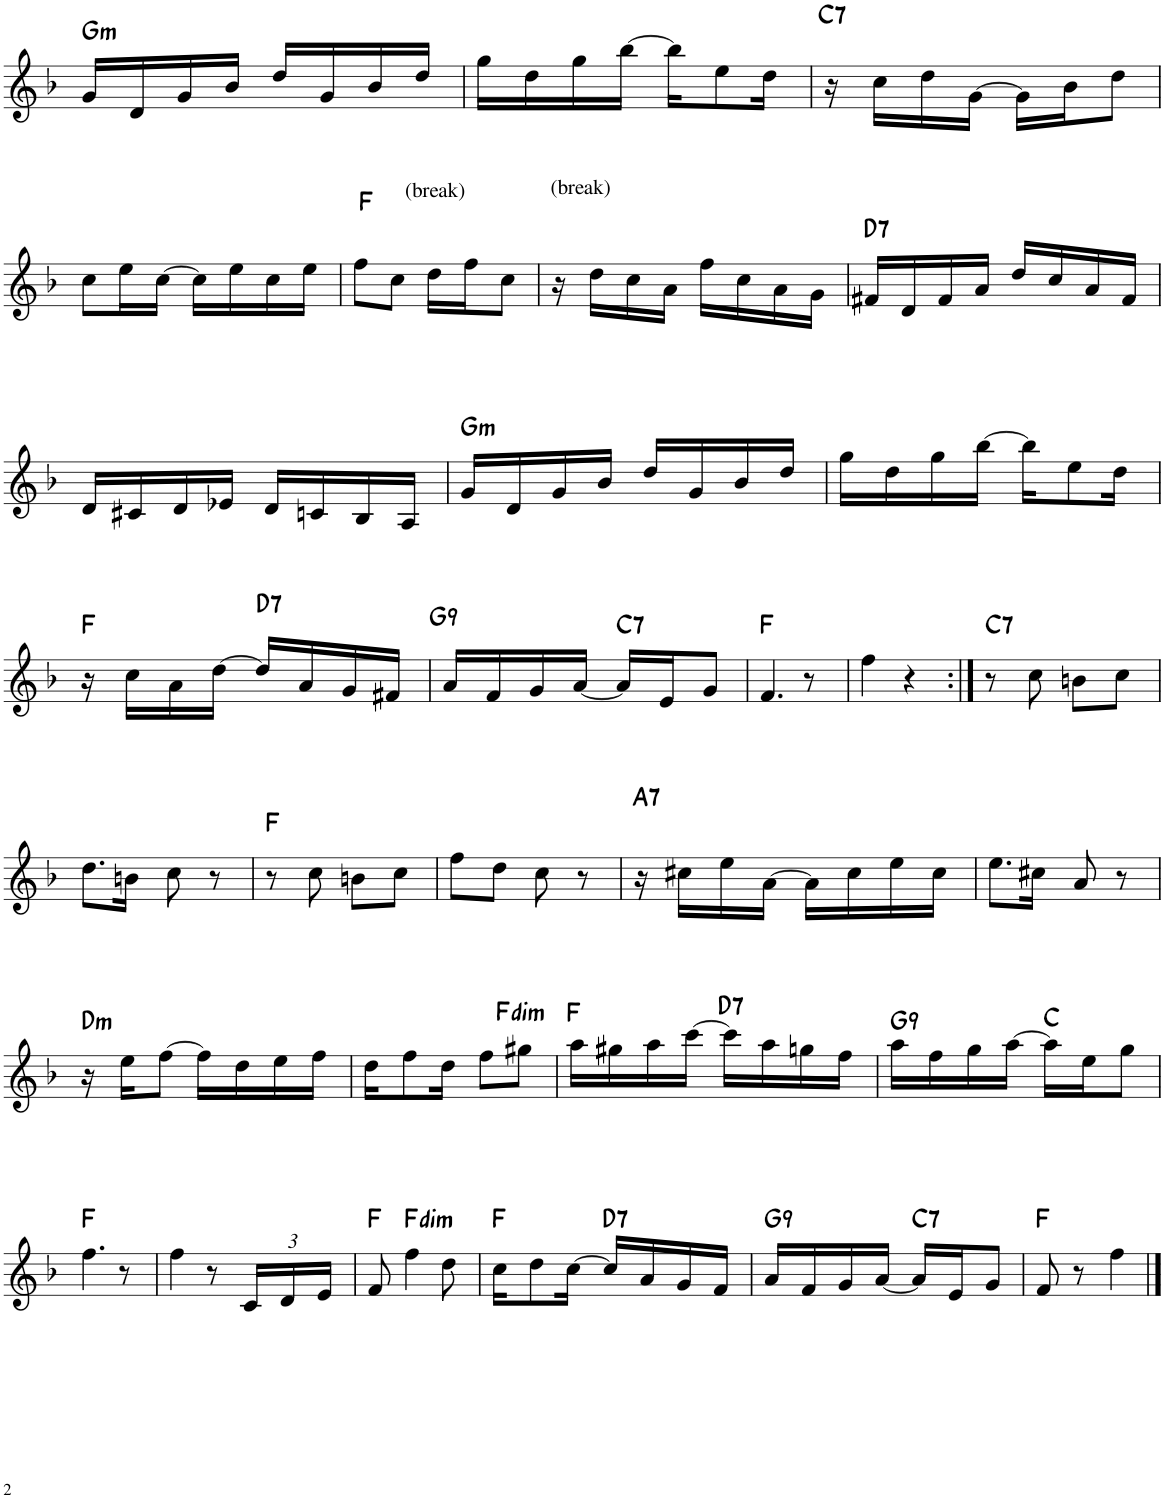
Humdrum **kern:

**kern	**harte
*part1	*part1
*staff1	*
*I"Mandolin	*
!!LO:PB:g=z
*clefG2	*
*k[b-]	*
*M2/4	*
=42	=42
!	!LO:H:kt=m
16g/LL	G:min
16d/	.
16g/	.
16b-/JJ	.
16dd/LL	.
16g/	.
16b-/	.
16dd/JJ	.
=43	=43
16gg\LL	.
16dd\	.
16gg\	.
[16bb-\JJ	.
16bb-\KL]	.
8ee\	.
16dd\Jk	.
=44	=44
!	!LO:H:kt=7
16r	C:7
16cc\LL	.
16dd\	.
[16g\JJ	.
16g\LL]	.
16b-\J	.
8dd\J	.
!!LO:LB:g=z
=45	=45
8cc\L	.
16ee\L	.
[16cc\JJ	.
16cc\LL]	.
16ee\	.
16cc\	.
16ee\JJ	.
=46	=46
!LO:TX:a:t=(break)	!
8ff\L	F:maj
8cc\J	.
16dd\LL	.
16ff\J	.
8cc\J	.
=47	=47
!LO:TX:a:t=(break)	!
16r	.
16dd\LL	.
16cc\	.
16a\JJ	.
16ff\LL	.
16cc\	.
16a\	.
16g\JJ	.
=48	=48
!	!LO:H:kt=7
16f#X/LL	D:7
16d/	.
16f#/	.
16a/JJ	.
16dd/LL	.
16cc/	.
16a/	.
16f#/JJ	.
!!LO:LB:g=z
=49	=49
16d/LL	.
16c#X/	.
16d/	.
16e-X/JJ	.
16d/LL	.
16cn/	.
16B-/	.
16A/JJ	.
=50	=50
!	!LO:H:kt=m
16g/LL	G:min
16d/	.
16g/	.
16b-/JJ	.
16dd/LL	.
16g/	.
16b-/	.
16dd/JJ	.
=51	=51
16gg\LL	.
16dd\	.
16gg\	.
[16bb-\JJ	.
16bb-\KL]	.
8ee\	.
16dd\Jk	.
!!LO:LB:g=z
=52	=52
16r	F:maj
16cc\LL	.
16a\	.
[16dd\JJ	.
!	!LO:H:kt=7
16dd/LL]	D:7
16a/	.
16g/	.
16f#X/JJ	.
=53	=53
!	!LO:H:kt=9
16a/LL	G:9
16f/	.
16g/	.
[16a/JJ	.
!	!LO:H:kt=7
16a/LL]	C:7
16e/J	.
8g/J	.
=54	=54
4.f/	F:maj
8r	.
=55	=55
4ff\	.
4r	.
=56:|!	=56:|!
!	!LO:H:kt=7
8r	C:7
8cc\	.
8bn\L	.
8cc\J	.
!!LO:LB:g=z
=57	=57
8.dd\L	.
16bn\Jk	.
8cc\	.
8r	.
=58	=58
8r	F:maj
8cc\	.
8bn\L	.
8cc\J	.
=59	=59
8ff\L	.
8dd\J	.
8cc\	.
8r	.
=60	=60
!	!LO:H:kt=7
16r	A:7
16cc#X\LL	.
16ee\	.
[16a\JJ	.
16a\LL]	.
16cc#\	.
16ee\	.
16cc#\JJ	.
=61	=61
8.ee\L	.
16cc#X\Jk	.
8a/	.
8r	.
!!LO:LB:g=z
=62	=62
!	!LO:H:kt=m
16r	D:min
16ee\KL	.
[8ff\J	.
16ff\LL]	.
16dd\	.
16ee\	.
16ff\JJ	.
=63	=63
16dd\KL	.
8ff\	.
16dd\Jk	.
8ff\L	.
!	!LO:H:kt=dim
8gg#X\J	F:dim
=64	=64
16aa\LL	F:maj
16gg#X\	.
16aa\	.
[16ccc\JJ	.
!	!LO:H:kt=7
16ccc\LL]	D:7
16aa\	.
16ggn\	.
16ff\JJ	.
=65	=65
!	!LO:H:kt=9
16aa\LL	G:9
16ff\	.
16gg\	.
[16aa\JJ	.
16aa\LL]	C:maj
16ee\J	.
8gg\J	.
!!LO:LB:g=z
=66	=66
4.ff\	F:maj
8r	.
=67	=67
4ff\	.
8r	.
*Xbrackettup	*
24c/LL	.
24d/	.
24e/JJ	.
=68	=68
8f/	F:maj
!	!LO:H:kt=dim
4ff\	F:dim
8dd\	.
=69	=69
16cc\KL	F:maj
8dd\	.
[16cc\Jk	.
!	!LO:H:kt=7
16cc/LL]	D:7
16a/	.
16g/	.
16f/JJ	.
=70	=70
!	!LO:H:kt=9
16a/LL	G:9
16f/	.
16g/	.
[16a/JJ	.
!	!LO:H:kt=7
16a/LL]	C:7
16e/J	.
8g/J	.
=71	=71
8f/	F:maj
8r	.
4ff\	.
==	==
*-	*-
